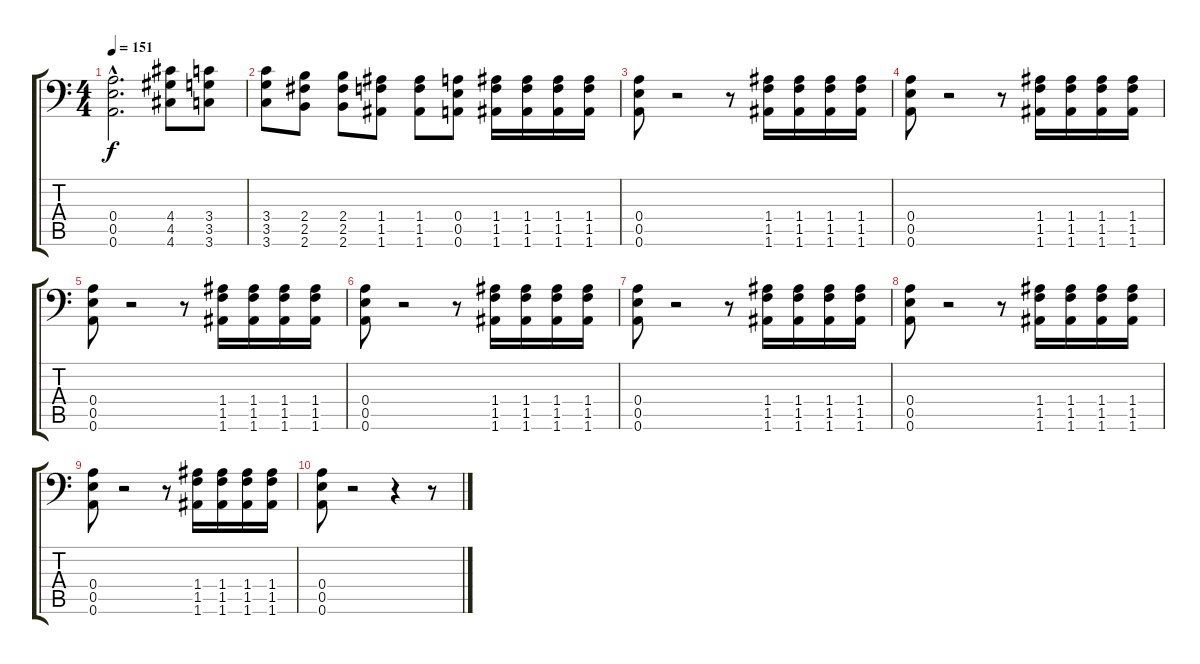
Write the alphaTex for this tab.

\track "" {instrument distortionguitar}
\staff {score tabs}
\tuning (B3 G3 D3 A2 E2 A1) {hide}
\ts (4 4)
\tempo 151
\clef f4
\ks c
(0.4{hac t} 0.5{hac t} 0.6{hac t}).2{d dy f} (4.4 4.5 4.6).8 (3.4 3.5 3.6).8 |
(3.4 3.5 3.6).8 (2.4 2.5 2.6).8 (2.4 2.5 2.6).8 (1.4 1.5 1.6).8 (1.4 1.5 1.6).8 (0.4 0.5 0.6).8 (1.4 1.5 1.6).16 (1.4 1.5 1.6).16 (1.4 1.5 1.6).16 (1.4 1.5 1.6).16 |
(0.4 0.5 0.6).8 r.2 r.8 (1.4 1.5 1.6).16 (1.4 1.5 1.6).16 (1.4 1.5 1.6).16 (1.4 1.5 1.6).16 |
(0.4 0.5 0.6).8 r.2 r.8 (1.4 1.5 1.6).16 (1.4 1.5 1.6).16 (1.4 1.5 1.6).16 (1.4 1.5 1.6).16 |
(0.4 0.5 0.6).8 r.2 r.8 (1.4 1.5 1.6).16 (1.4 1.5 1.6).16 (1.4 1.5 1.6).16 (1.4 1.5 1.6).16 |
(0.4 0.5 0.6).8 r.2 r.8 (1.4 1.5 1.6).16 (1.4 1.5 1.6).16 (1.4 1.5 1.6).16 (1.4 1.5 1.6).16 |
(0.4 0.5 0.6).8 r.2 r.8 (1.4 1.5 1.6).16 (1.4 1.5 1.6).16 (1.4 1.5 1.6).16 (1.4 1.5 1.6).16 |
(0.4 0.5 0.6).8 r.2 r.8 (1.4 1.5 1.6).16 (1.4 1.5 1.6).16 (1.4 1.5 1.6).16 (1.4 1.5 1.6).16 |
(0.4 0.5 0.6).8 r.2 r.8 (1.4 1.5 1.6).16 (1.4 1.5 1.6).16 (1.4 1.5 1.6).16 (1.4 1.5 1.6).16 |
(0.4 0.5 0.6).8 r.2 r.4 r.8
